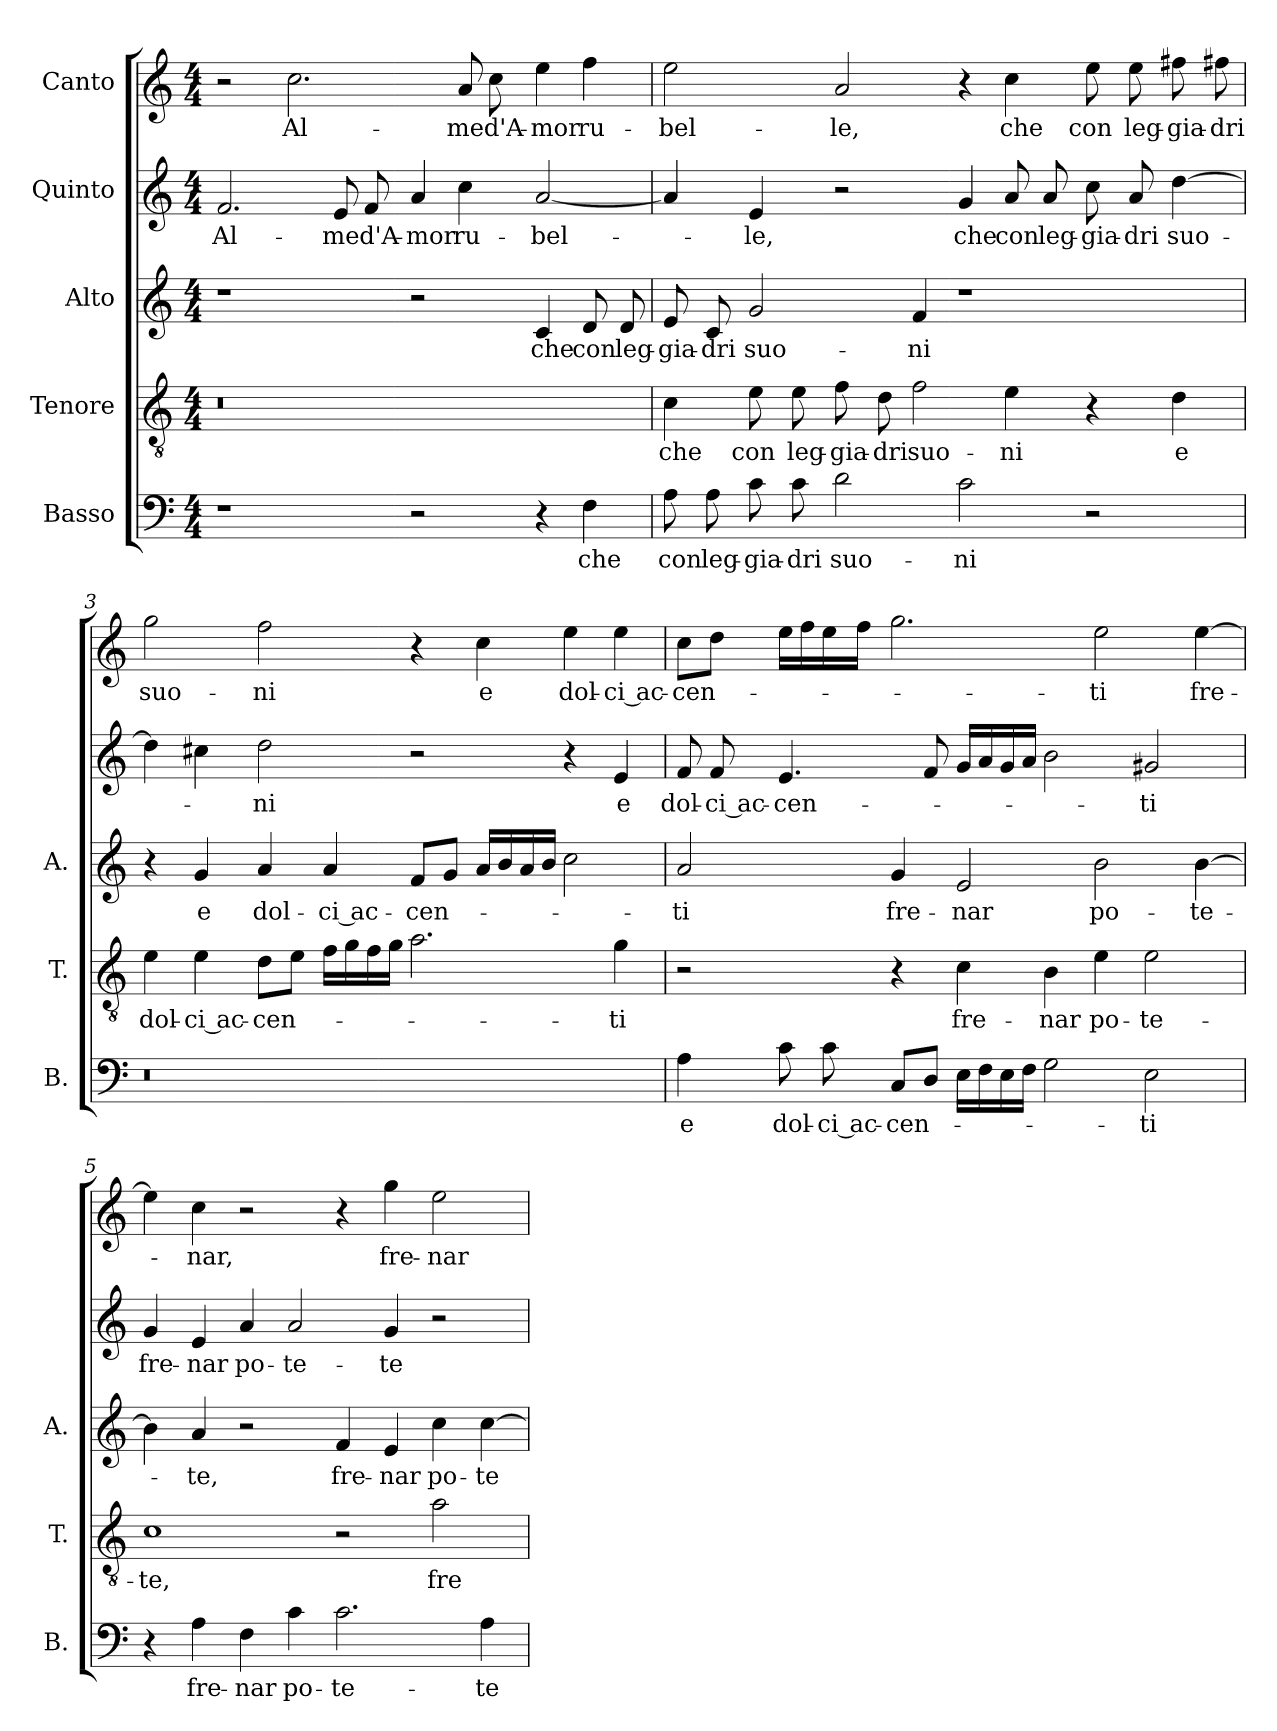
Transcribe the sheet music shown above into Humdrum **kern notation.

**kern	**text	**kern	**text	**kern	**text	**kern	**text	**kern	**text
*part5	*part5	*part4	*part4	*part3	*part3	*part2	*part2	*part1	*part1
*staff5	*staff5	*staff4	*staff4	*staff3	*staff3	*staff2	*staff2	*staff1	*staff1
*I"Basso	*	*I"Tenore	*	*I"Alto	*	*I"Quinto	*	*I"Canto	*
*I'B.	*	*I'T.	*	*I'A.	*	*	*	*	*
*clefF4	*	*clefGv2	*	*clefG2	*	*clefG2	*	*clefG2	*
*k[]	*	*k[]	*	*k[]	*	*k[]	*	*k[]	*
*C:	*	*C:	*	*C:	*	*C:	*	*C:	*
*M4/4	*	*M4/4	*	*M4/4	*	*M4/4	*	*M4/4	*
=1	=1	=1	=1	=1	=1	=1	=1	=1	=1
!	!	!LO:N:vis=0	!	!	!	!	!	!	!
1r	.	1r	.	1r	.	2.f/	Al-	2r	.
.	.	.	.	.	.	.	.	2.cc\	Al-
.	.	.	.	.	.	8e/	-me	.	.
.	.	.	.	.	.	8f/	d'A-	.	.
2r	.	1ryy	.	2r	.	4a/	-mor	.	.
.	.	.	.	.	.	4cc\	ru-	8a/	-me
.	.	.	.	.	.	.	.	8cc\	d'A-
4r	.	.	.	4c/	che	[2a/	-bel-	4ee\	-mor
4F\	che	.	.	8d/	con	.	.	4ff\	ru-
.	.	.	.	8d/	leg-	.	.	.	.
=2	=2	=2	=2	=2	=2	=2	=2	=2	=2
8A\	con	4c\	che	8e/	-gia-	4a/]	.	2ee\	-bel-
8A\	leg-	.	.	8c/	-dri	.	.	.	.
8c\	-gia-	8e\	con	2g/	suo-	4e/	-le,	.	.
8c\	-dri	8e\	leg-	.	.	.	.	.	.
2d\	suo-	8f\	-gia-	.	.	2r	.	2a/	-le,
.	.	8d\	-dri	.	.	.	.	.	.
.	.	2f\	suo-	4f/	-ni	.	.	.	.
2c\	-ni	.	.	1r	.	4g/	che	4r	.
.	.	4e\	-ni	.	.	8a/	con	4cc\	che
.	.	.	.	.	.	8a/	leg-	.	.
2r	.	4r	.	.	.	8cc\	-gia-	8ee\	con
.	.	.	.	.	.	8a/	-dri	8ee\	leg-
.	.	4d\	e	.	.	[4dd\	suo-	8ff#X\	-gia-
.	.	.	.	.	.	.	.	8ff#X\	-dri
=3	=3	=3	=3	=3	=3	=3	=3	=3	=3
!LO:N:vis=0	!	!	!	!	!	!	!	!	!
1r	.	4e\	dol-	4r	.	4dd\]	.	2gg\	suo-
.	.	4e\	-ci ac-	4g/	e	4cc#X\	.	.	.
.	.	8d\L	-cen-	4a/	dol-	2dd\	-ni	2ff\	-ni
.	.	8e\J	.	.	.	.	.	.	.
.	.	16f\LL	.	4a/	-ci ac-	.	.	.	.
.	.	16g\	.	.	.	.	.	.	.
.	.	16f\	.	.	.	.	.	.	.
.	.	16g\JJ	.	.	.	.	.	.	.
1ryy	.	2.a\	.	8f/L	-cen-	2r	.	4r	.
.	.	.	.	8g/J	.	.	.	.	.
.	.	.	.	16a/LL	.	.	.	4cc\	e
.	.	.	.	16b/	.	.	.	.	.
.	.	.	.	16a/	.	.	.	.	.
.	.	.	.	16b/JJ	.	.	.	.	.
.	.	.	.	2cc\	.	4r	.	4ee\	dol-
.	.	4g\	-ti	.	.	4e/	e	4ee\	-ci ac-
=4	=4	=4	=4	=4	=4	=4	=4	=4	=4
4A\	e	2r	.	2a/	-ti	8f/	dol-	8cc\L	-cen-
.	.	.	.	.	.	8f/	-ci ac-	8dd\J	.
8c\	dol-	.	.	.	.	4.e/	-cen-	16ee\LL	.
.	.	.	.	.	.	.	.	16ff\	.
8c\	-ci ac-	.	.	.	.	.	.	16ee\	.
.	.	.	.	.	.	.	.	16ff\JJ	.
8C/L	-cen-	4r	.	4g/	fre-	.	.	2.gg\	.
8D/J	.	.	.	.	.	8f/	.	.	.
16E\LL	.	4c\	fre-	2e/	-nar	16g/LL	.	.	.
16F\	.	.	.	.	.	16a/	.	.	.
16E\	.	.	.	.	.	16g/	.	.	.
16F\JJ	.	.	.	.	.	16a/JJ	.	.	.
2G\	.	4B\	-nar	.	.	2b\	.	.	.
.	.	4e\	po-	2b\	po-	.	.	2ee\	-ti
2E\	-ti	2e\	-te-	.	.	2g#X/	-ti	.	.
.	.	.	.	[4b\	-te-	.	.	[4ee\	fre-
=5	=5	=5	=5	=5	=5	=5	=5	=5	=5
4r	.	1c\	-te,	4b\]	.	4g/	fre-	4ee\]	.
4A\	fre-	.	.	4a/	-te,	4e/	-nar	4cc\	-nar,
4F\	-nar	.	.	2r	.	4a/	po-	2r	.
4c\	po-	.	.	.	.	2a/	-te-	.	.
2.c\	-te-	2r	.	4f/	fre-	.	.	4r	.
.	.	.	.	4e/	-nar	4g/	-te	4gg\	fre-
.	.	2a\	fre-	4cc\	po-	2r	.	2ee\	-nar
4A\	-te	.	.	[4cc\	-te-	.	.	.	.
=	=	=	=	=	=	=	=	=	=
*-	*-	*-	*-	*-	*-	*-	*-	*-	*-
